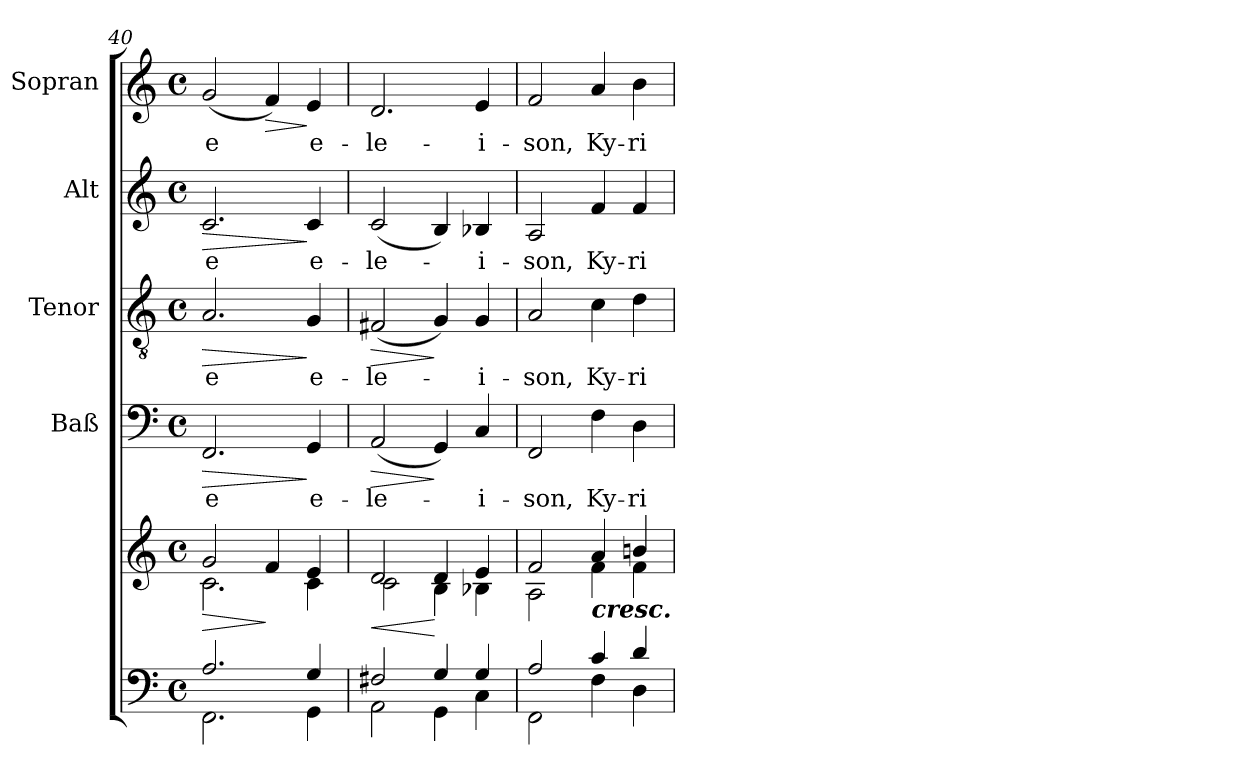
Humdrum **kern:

**kern	**kern	**dynam	**kern	**text	**dynam	**kern	**text	**dynam	**kern	**text	**dynam	**kern	**text	**dynam
*part5	*part5	*part5	*part4	*part4	*part4	*part3	*part3	*part3	*part2	*part2	*part2	*part1	*part1	*part1
*staff6	*staff5	*staff5/6	*staff4	*staff4	*staff4	*staff3	*staff3	*staff3	*staff2	*staff2	*staff2	*staff1	*staff1	*staff1
*	*	*	*I"Baß	*	*	*I"Tenor	*	*	*I"Alt	*	*	*I"Sopran	*	*
*	*	*	*I'Baß	*	*	*I'Ten	*	*	*I'Alt	*	*	*I'Sop	*	*
*clefF4	*clefG2	*	*clefF4	*	*	*clefGv2	*	*	*clefG2	*	*	*clefG2	*	*
*k[]	*k[]	*	*k[]	*	*	*k[]	*	*	*k[]	*	*	*k[]	*	*
*C:	*C:	*	*C:	*	*	*C:	*	*	*C:	*	*	*C:	*	*
*M4/4	*M4/4	*	*M4/4	*	*	*M4/4	*	*	*M4/4	*	*	*M4/4	*	*
*met(c)	*met(c)	*	*met(c)	*	*	*met(c)	*	*	*met(c)	*	*	*met(c)	*	*
=40	=40	=40	=40	=40	=40	=40	=40	=40	=40	=40	=40	=40	=40	=40
*^	*	*	*	*	*	*	*	*	*	*	*	*	*	*
!	!	!	!LO:HP:b	!	!LO:LY:b	!LO:HP:b	!	!LO:LY:b	!LO:HP:b	!	!LO:LY:b	!LO:HP:b	!	!LO:LY:b	!
*	*	*^	*	*	*	*	*	*	*	*	*	*	*	*	*
2.A/	2.FF\	2g/	2.c\	>	2.FF/	-e	>	2.A/	-e	>	2.c/	-e	>	(<2g/	-e	.
!	!	!	!	!	!	!	!	!	!	!	!	!	!	!	!	!LO:HP:b
.	.	4f/	.	]	.	.	.	.	.	.	.	.	.	4f/)	.	>
!	!	!	!	!	!	!LO:LY:b	!	!	!LO:LY:b	!	!	!LO:LY:b	!	!	!LO:LY:b	!
4G/	4GG\	4e/	4c\	.	4GG/	e-	]	4G/	e-	]	4c/	e-	]	4e/	e-	]
!!LO:LB:g=z
=41	=41	=41	=41	=41	=41	=41	=41	=41	=41	=41	=41	=41	=41	=41	=41	=41
!	!	!	!	!LO:HP:b	!	!LO:LY:b	!LO:HP:b	!	!LO:LY:b	!LO:HP:b	!	!LO:LY:b	!	!	!LO:LY:b	!
2F#X/	2AA\	2d/	2c\	<	(<2AA/	-le-	>	(<2F#X/	-le-	>	(<2c/	-le-	.	2.d/	-le-	.
4G/	4GG\	4d/	4B\	[	4GG/)	.	]	4G/)	.	]	4B/)	.	.	.	.	.
!	!	!	!	!	!	!LO:LY:b	!	!	!LO:LY:b	!	!	!LO:LY:b	!	!	!LO:LY:b	!
4G/	4C\	4e/	4B-X\	.	4C/	-i-	.	4G/	-i-	.	4B-X/	-i-	.	4e/	-i-	.
=42	=42	=42	=42	=42	=42	=42	=42	=42	=42	=42	=42	=42	=42	=42	=42	=42
!	!	!	!	!	!	!LO:LY:b	!	!	!LO:LY:b	!	!	!LO:LY:b	!	!	!LO:LY:b	!
2A/	2FF\	2f/	2A\	.	2FF/	-son,	.	2A/	-son,	.	2A/	-son,	.	2f/	-son,	.
!	!	!LO:TX:b:Bi:t=cresc.	!	!	!	!	!	!	!	!	!	!	!	!	!	!
!	!	!	!	!	!	!LO:LY:b	!	!	!LO:LY:b	!	!	!LO:LY:b	!	!	!LO:LY:b	!
4c/	4F\	4a/	4f\	.	4F\	Ky-	.	4c\	Ky-	.	4f/	Ky-	.	4a/	Ky-	.
!	!	!	!	!	!	!LO:LY:b	!	!	!LO:LY:b	!	!	!LO:LY:b	!	!	!LO:LY:b	!
4d/	4D\	4bn/	4f\	.	4D\	-ri-	.	4d\	-ri-	.	4f/	-ri-	.	4b\	-ri-	.
*v	*v	*	*	*	*	*	*	*	*	*	*	*	*	*	*	*
*	*v	*v	*	*	*	*	*	*	*	*	*	*	*	*	*
=	=	=	=	=	=	=	=	=	=	=	=	=	=	=
*-	*-	*-	*-	*-	*-	*-	*-	*-	*-	*-	*-	*-	*-	*-
